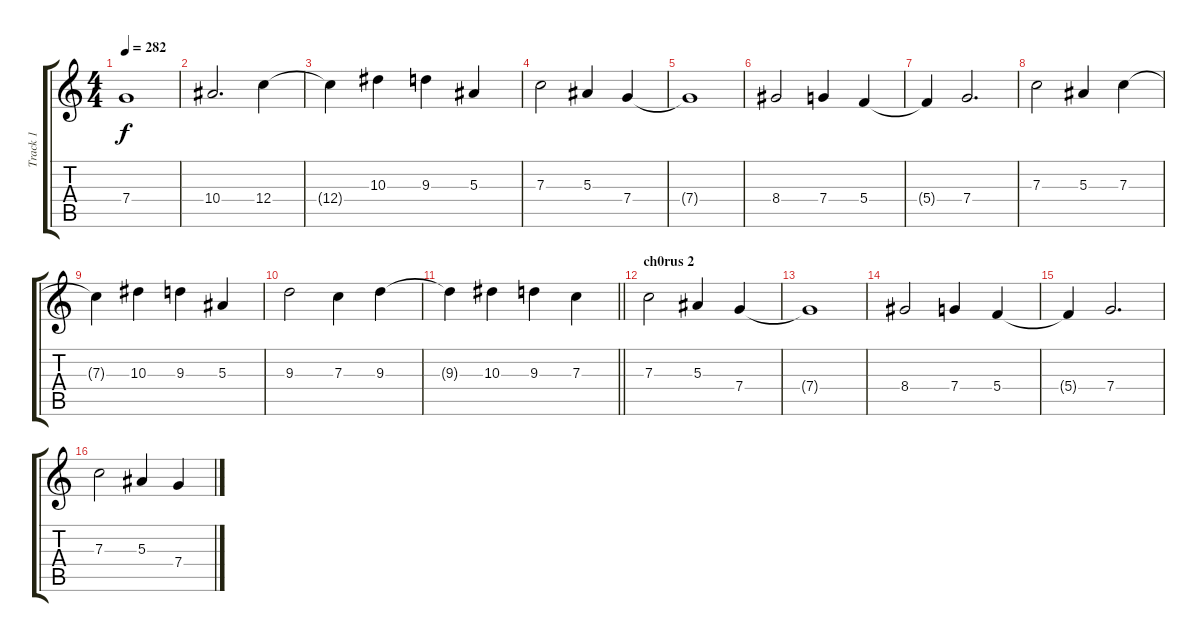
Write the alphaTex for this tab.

\track ("Track 1" "Track 1") {instrument distortionguitar}
\staff {score tabs}
\tuning (D4 A3 F3 C3 G2 C2) {hide}
\ts (4 4)
\tempo 282
\clef g2
\ks c
7.4{t}.1{dy f} |
10.4.2{d} 12.4.4 |
12.4{t}.4 10.3.4 9.3.4 5.3.4 |
7.3.2 5.3.4 7.4.4 |
7.4{t}.1 |
8.4.2 7.4.4 5.4.4 |
5.4{t}.4 7.4.2{d} |
7.3.2 5.3.4 7.3.4 |
7.3{t}.4 10.3.4 9.3.4 5.3.4 |
9.3.2 7.3.4 9.3.4 |
\barLineRight lightlight
9.3{t}.4 10.3.4 9.3.4 7.3.4 |
\section ("" "ch0rus 2")
7.3.2 5.3.4 7.4.4 |
7.4{t}.1 |
8.4.2 7.4.4 5.4.4 |
5.4{t}.4 7.4.2{d} |
7.3.2 5.3.4 7.4.4
